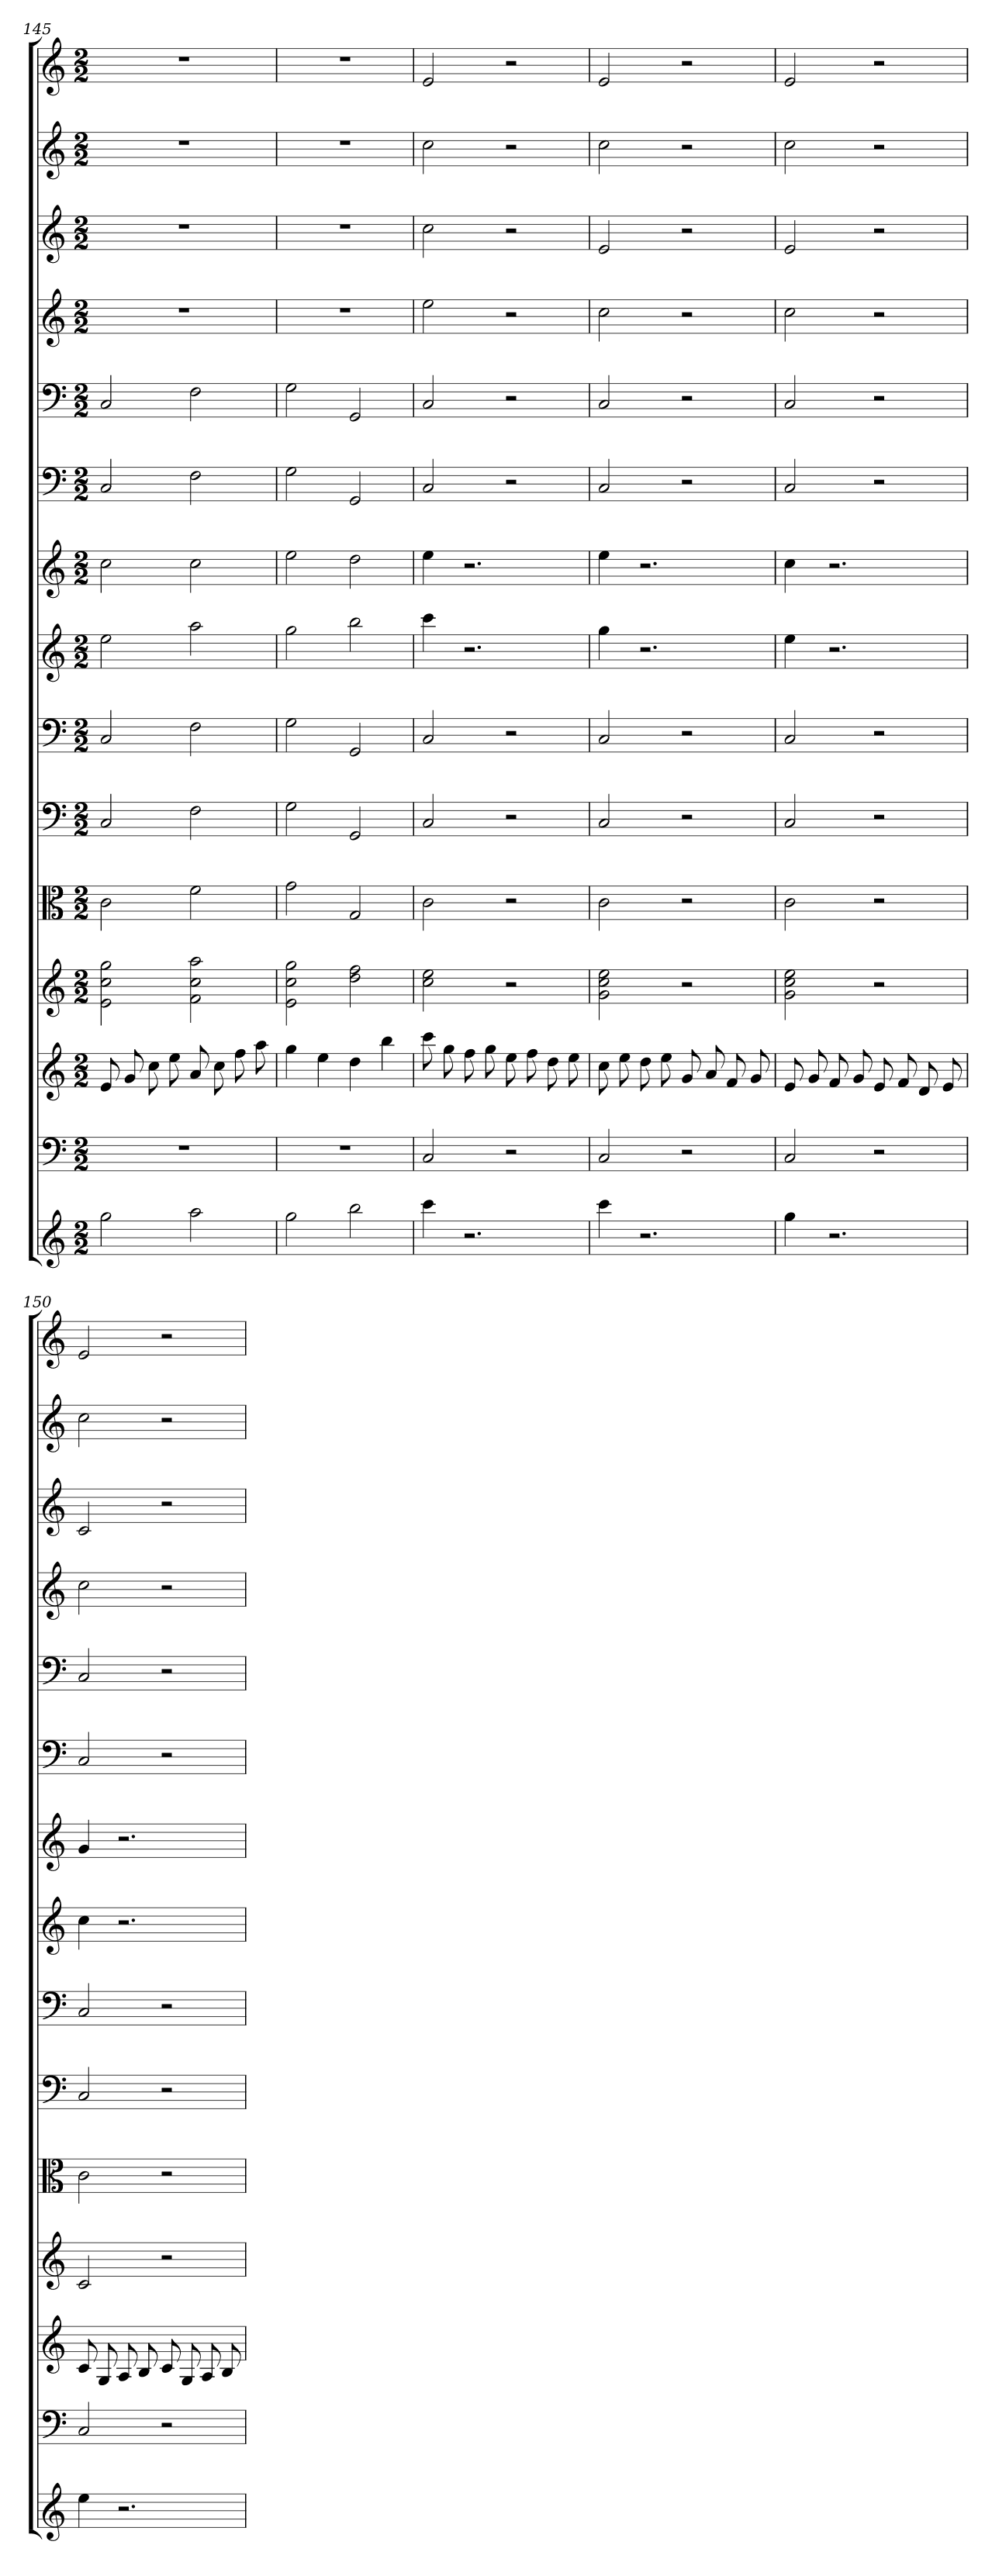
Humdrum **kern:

**kern	**kern	**kern	**kern	**kern	**kern	**kern	**kern	**kern	**kern	**kern	**kern	**kern	**kern	**kern
*part15	*part14	*part13	*part12	*part11	*part10	*part9	*part8	*part7	*part6	*part5	*part4	*part3	*part2	*part1
*staff15	*staff14	*staff13	*staff12	*staff11	*staff10	*staff9	*staff8	*staff7	*staff6	*staff5	*staff4	*staff3	*staff2	*staff1
*	*clefF4	*	*	*clefC3	*clefF4	*clefF4	*	*	*clefF4	*clefF4	*	*	*	*
*k[]	*k[]	*k[]	*k[]	*k[]	*k[]	*k[]	*k[]	*k[]	*k[]	*k[]	*k[]	*k[]	*k[]	*k[]
*C:	*C:	*C:	*C:	*C:	*C:	*C:	*C:	*C:	*C:	*C:	*C:	*C:	*C:	*C:
*M2/2	*M2/2	*M2/2	*M2/2	*M2/2	*M2/2	*M2/2	*M2/2	*M2/2	*M2/2	*M2/2	*M2/2	*M2/2	*M2/2	*M2/2
=145	=145	=145	=145	=145	=145	=145	=145	=145	=145	=145	=145	=145	=145	=145
2gg	1r	8e	2e 2cc 2gg	2c	2C	2C	2ee	2cc	2C	2C	1r	1r	1r	1r
.	.	8g	.	.	.	.	.	.	.	.	.	.	.	.
.	.	8cc	.	.	.	.	.	.	.	.	.	.	.	.
.	.	8ee	.	.	.	.	.	.	.	.	.	.	.	.
2aa	.	8a	2f 2cc 2aa	2f	2F	2F	2aa	2cc	2F	2F	.	.	.	.
.	.	8cc	.	.	.	.	.	.	.	.	.	.	.	.
.	.	8ff	.	.	.	.	.	.	.	.	.	.	.	.
.	.	8aa	.	.	.	.	.	.	.	.	.	.	.	.
=146	=146	=146	=146	=146	=146	=146	=146	=146	=146	=146	=146	=146	=146	=146
2gg	1r	4gg	2e 2cc 2gg	2g	2G	2G	2gg	2ee	2G	2G	1r	1r	1r	1r
.	.	4ee	.	.	.	.	.	.	.	.	.	.	.	.
2bb	.	4dd	2dd 2ff	2G	2GG	2GG	2bb	2dd	2GG	2GG	.	.	.	.
.	.	4bb	.	.	.	.	.	.	.	.	.	.	.	.
=147	=147	=147	=147	=147	=147	=147	=147	=147	=147	=147	=147	=147	=147	=147
4ccc	2C	8ccc	2cc 2ee	2c	2C	2C	4ccc	4ee	2C	2C	2ee	2cc	2cc	2e
.	.	8gg	.	.	.	.	.	.	.	.	.	.	.	.
2.r	.	8ff	.	.	.	.	2.r	2.r	.	.	.	.	.	.
.	.	8gg	.	.	.	.	.	.	.	.	.	.	.	.
.	2r	8ee	2r	2r	2r	2r	.	.	2r	2r	2r	2r	2r	2r
.	.	8ff	.	.	.	.	.	.	.	.	.	.	.	.
.	.	8dd	.	.	.	.	.	.	.	.	.	.	.	.
.	.	8ee	.	.	.	.	.	.	.	.	.	.	.	.
=148	=148	=148	=148	=148	=148	=148	=148	=148	=148	=148	=148	=148	=148	=148
4ccc	2C	8cc	2g 2cc 2ee	2c	2C	2C	4gg	4ee	2C	2C	2cc	2e	2cc	2e
.	.	8ee	.	.	.	.	.	.	.	.	.	.	.	.
2.r	.	8dd	.	.	.	.	2.r	2.r	.	.	.	.	.	.
.	.	8ee	.	.	.	.	.	.	.	.	.	.	.	.
.	2r	8g	2r	2r	2r	2r	.	.	2r	2r	2r	2r	2r	2r
.	.	8a	.	.	.	.	.	.	.	.	.	.	.	.
.	.	8f	.	.	.	.	.	.	.	.	.	.	.	.
.	.	8g	.	.	.	.	.	.	.	.	.	.	.	.
=149	=149	=149	=149	=149	=149	=149	=149	=149	=149	=149	=149	=149	=149	=149
4gg	2C	8e	2g 2cc 2ee	2c	2C	2C	4ee	4cc	2C	2C	2cc	2e	2cc	2e
.	.	8g	.	.	.	.	.	.	.	.	.	.	.	.
2.r	.	8f	.	.	.	.	2.r	2.r	.	.	.	.	.	.
.	.	8g	.	.	.	.	.	.	.	.	.	.	.	.
.	2r	8e	2r	2r	2r	2r	.	.	2r	2r	2r	2r	2r	2r
.	.	8f	.	.	.	.	.	.	.	.	.	.	.	.
.	.	8d	.	.	.	.	.	.	.	.	.	.	.	.
.	.	8e	.	.	.	.	.	.	.	.	.	.	.	.
=150	=150	=150	=150	=150	=150	=150	=150	=150	=150	=150	=150	=150	=150	=150
4ee	2C	8c	2c	2c	2C	2C	4cc	4g	2C	2C	2cc	2c	2cc	2e
.	.	8G	.	.	.	.	.	.	.	.	.	.	.	.
2.r	.	8A	.	.	.	.	2.r	2.r	.	.	.	.	.	.
.	.	8B	.	.	.	.	.	.	.	.	.	.	.	.
.	2r	8c	2r	2r	2r	2r	.	.	2r	2r	2r	2r	2r	2r
.	.	8G	.	.	.	.	.	.	.	.	.	.	.	.
.	.	8A	.	.	.	.	.	.	.	.	.	.	.	.
.	.	8B	.	.	.	.	.	.	.	.	.	.	.	.
=	=	=	=	=	=	=	=	=	=	=	=	=	=	=
*-	*-	*-	*-	*-	*-	*-	*-	*-	*-	*-	*-	*-	*-	*-
